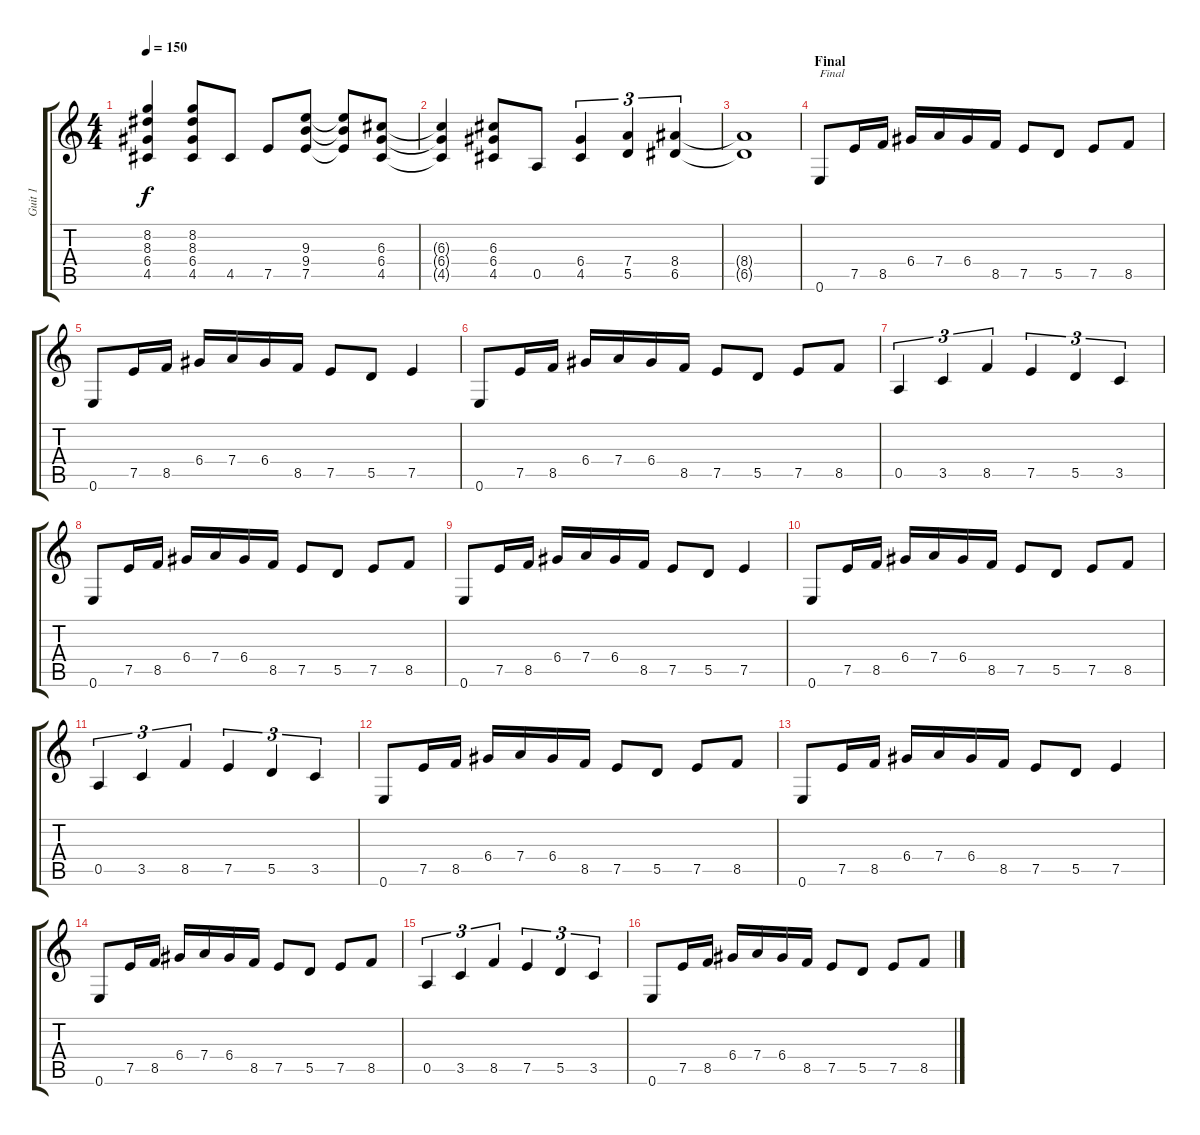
\track ("Guit 1" "Guit 1") {instrument distortionguitar}
\staff {score tabs}
\tuning (E4 B3 G3 D3 A2 E2) {hide}
\ts (4 4)
\tempo 150
\clef g2
\ks c
(8.2 8.3 6.4 4.5).4{dy f} (8.2 8.3 6.4 4.5).8 4.5.8 7.5.8 (9.3 9.4 7.5).8 (9.3{t} 9.4{t} 7.5{t}).8 (6.3 6.4 4.5).8 |
(6.3{t} 6.4{t} 4.5{t}).4 (6.3 6.4 4.5).8 0.5.8 (6.4 4.5).4{tu (3 2)} (7.4 5.5).4{tu (3 2)} (8.4 6.5).4{tu (3 2)} |
(8.4{t} 6.5{t}).1 |
\section ("" "Final")
0.6.8{txt "Final"} 7.5.16 8.5.16 6.4.16 7.4.16 6.4.16 8.5.16 7.5.8 5.5.8 7.5.8 8.5.8 |
0.6.8 7.5.16 8.5.16 6.4.16 7.4.16 6.4.16 8.5.16 7.5.8 5.5.8 7.5.4 |
0.6.8 7.5.16 8.5.16 6.4.16 7.4.16 6.4.16 8.5.16 7.5.8 5.5.8 7.5.8 8.5.8 |
0.5.4{tu (3 2)} 3.5.4{tu (3 2)} 8.5.4{tu (3 2)} 7.5.4{tu (3 2)} 5.5.4{tu (3 2)} 3.5.4{tu (3 2)} |
0.6.8 7.5.16 8.5.16 6.4.16 7.4.16 6.4.16 8.5.16 7.5.8 5.5.8 7.5.8 8.5.8 |
0.6.8 7.5.16 8.5.16 6.4.16 7.4.16 6.4.16 8.5.16 7.5.8 5.5.8 7.5.4 |
0.6.8 7.5.16 8.5.16 6.4.16 7.4.16 6.4.16 8.5.16 7.5.8 5.5.8 7.5.8 8.5.8 |
0.5.4{tu (3 2)} 3.5.4{tu (3 2)} 8.5.4{tu (3 2)} 7.5.4{tu (3 2)} 5.5.4{tu (3 2)} 3.5.4{tu (3 2)} |
0.6.8 7.5.16 8.5.16 6.4.16 7.4.16 6.4.16 8.5.16 7.5.8 5.5.8 7.5.8 8.5.8 |
0.6.8 7.5.16 8.5.16 6.4.16 7.4.16 6.4.16 8.5.16 7.5.8 5.5.8 7.5.4 |
0.6.8 7.5.16 8.5.16 6.4.16 7.4.16 6.4.16 8.5.16 7.5.8 5.5.8 7.5.8 8.5.8 |
0.5.4{tu (3 2)} 3.5.4{tu (3 2)} 8.5.4{tu (3 2)} 7.5.4{tu (3 2)} 5.5.4{tu (3 2)} 3.5.4{tu (3 2)} |
0.6.8 7.5.16 8.5.16 6.4.16 7.4.16 6.4.16 8.5.16 7.5.8 5.5.8 7.5.8 8.5.8
